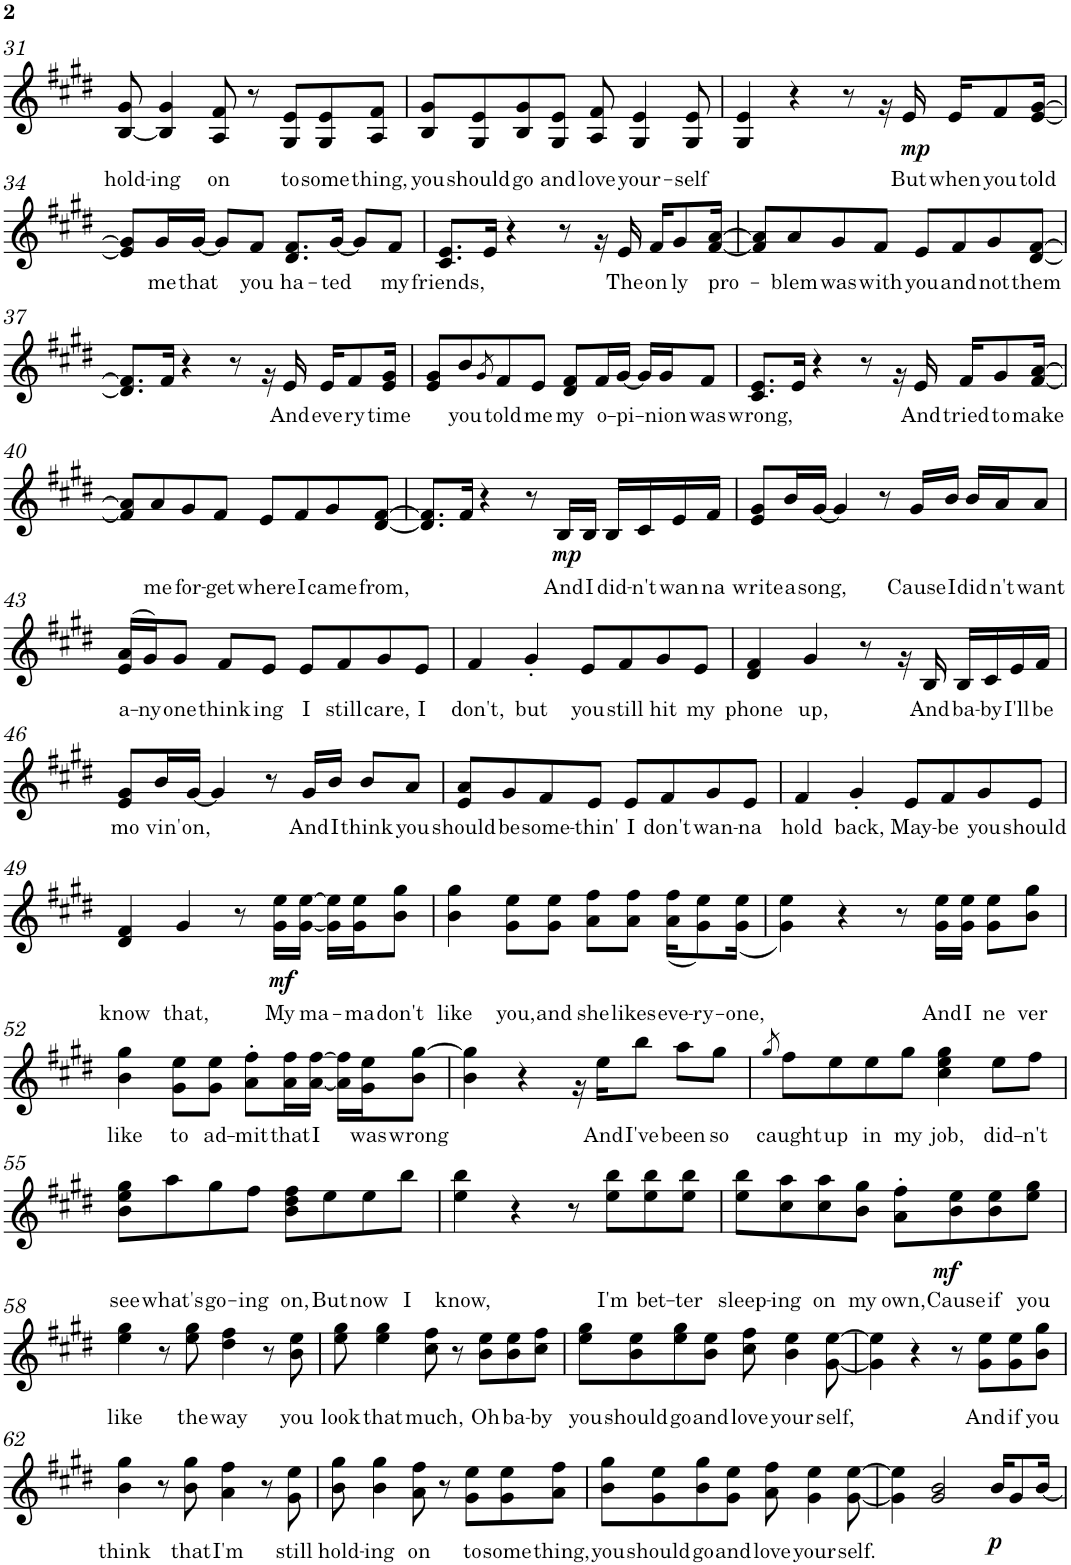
**kern	**text	**dynam
*part1	*part1	*part1
*staff1	*staff1	*staff1
*I"Piano	*	*
*I'Pno.	*	*
!!LO:PB:g=z
*clefG2	*	*
*k[f#c#g#d#]	*	*
*M4/4	*	*
=31	=31	=31
!	!LO:LY:b	!
[8B/ 8g#/	hold-	.
!	!LO:LY:b	!
4B/] 4g#/	ing	.
!	!LO:LY:b	!
8A/ 8f#/	on	.
8r	.	.
!	!LO:LY:b	!
8G#/ 8e/L	to	.
!	!LO:LY:b	!
8G#/ 8e/	some	.
!	!LO:LY:b	!
8A/ 8f#/J	thing,	.
=32	=32	=32
!	!LO:LY:b	!
8B/ 8g#/L	you	.
!	!LO:LY:b	!
8G#/ 8e/	should	.
!	!LO:LY:b	!
8B/ 8g#/	go	.
!	!LO:LY:b	!
8G#/ 8e/J	and	.
!	!LO:LY:b	!
8A/ 8f#/	love	.
!	!LO:LY:b	!
4G#/ 4e/	your-	.
!	!LO:LY:b	!
8G#/ 8e/	self	.
=33	=33	=33
4G#/ 4e/	.	.
4r	.	.
8r	.	.
16rg	.	.
!	!LO:LY:b	!LO:DY:b
16e/	But	mp
!	!LO:LY:b	!
16e/KL	when	.
!	!LO:LY:b	!
8f#/	you	.
!	!LO:LY:b	!
[16e/ [16g#/Jk	told	.
!!LO:LB:g=z
=34	=34	=34
8e/] 8g#/]L	.	.
!	!LO:LY:b	!
16g#/L	me	.
!	!LO:LY:b	!
[16g#/JJ	that	.
8g#/L]	.	.
!	!LO:LY:b	!
8f#/J	you	.
!	!LO:LY:b	!
8.d#/ 8.f#/L	ha-	.
!	!LO:LY:b	!
[16g#/Jk	ted	.
8g#/L]	.	.
!	!LO:LY:b	!
8f#/J	my	.
=35	=35	=35
!	!LO:LY:b	!
8.c#/ 8.e/L	friends,	.
16e/Jk	.	.
4r	.	.
8r	.	.
16rg	.	.
!	!LO:LY:b	!
16e/	The	.
!	!LO:LY:b	!
16f#/KL	on	.
!	!LO:LY:b	!
8g#/	ly	.
!	!LO:LY:b	!
[16f#/ [16a/Jk	pro-	.
=36	=36	=36
8f#/] 8a/]L	.	.
!	!LO:LY:b	!
8a/	blem	.
!	!LO:LY:b	!
8g#/	was	.
!	!LO:LY:b	!
8f#/J	with	.
!	!LO:LY:b	!
8e/L	you	.
!	!LO:LY:b	!
8f#/	and	.
!	!LO:LY:b	!
8g#/	not	.
!	!LO:LY:b	!
[8d#/ [8f#/J	them	.
!!LO:LB:g=z
=37	=37	=37
8.d#/] 8.f#/]L	.	.
16f#/Jk	.	.
4r	.	.
8r	.	.
16rg	.	.
!	!LO:LY:b	!
16e/	And	.
!	!LO:LY:b	!
16e/KL	eve	.
!	!LO:LY:b	!
8f#/	ry	.
!	!LO:LY:b	!
16e/ 16g#/Jk	time	.
=38	=38	=38
8e/ 8g#/L	.	.
!	!LO:LY:b	!
8b/	you	.
8qg#/	.	.
!	!LO:LY:b	!
8f#/	told	.
!	!LO:LY:b	!
8e/J	me	.
!	!LO:LY:b	!
8d#/ 8f#/L	my	.
!	!LO:LY:b	!
16f#/L	o-	.
!	!LO:LY:b	!
[16g#/JJ	pi-	.
16g#/LL]	.	.
!	!LO:LY:b	!
16g#/J	nion	.
!	!LO:LY:b	!
8f#/J	was	.
=39	=39	=39
!	!LO:LY:b	!
8.c#/ 8.e/L	wrong,	.
16e/Jk	.	.
4r	.	.
8r	.	.
16rg	.	.
!	!LO:LY:b	!
16e/	And	.
!	!LO:LY:b	!
16f#/KL	tried	.
!	!LO:LY:b	!
8g#/	to	.
!	!LO:LY:b	!
[16f#/ [16a/Jk	make	.
!!LO:LB:g=z
=40	=40	=40
8f#/] 8a/]L	.	.
!	!LO:LY:b	!
8a/	me	.
!	!LO:LY:b	!
8g#/	for-	.
!	!LO:LY:b	!
8f#/J	get	.
!	!LO:LY:b	!
8e/L	where	.
!	!LO:LY:b	!
8f#/	I	.
!	!LO:LY:b	!
8g#/	came	.
!	!LO:LY:b	!
[8d#/ [8f#/J	from,	.
=41	=41	=41
8.d#/] 8.f#/]L	.	.
16f#/Jk	.	.
4r	.	.
8r	.	.
!	!LO:LY:b	!LO:DY:b
16B/LL	And	mp
!	!LO:LY:b	!
16B/JJ	I	.
!	!LO:LY:b	!
16B/LL	did-	.
!	!LO:LY:b	!
16c#/	n't	.
!	!LO:LY:b	!
16e/	wan	.
!	!LO:LY:b	!
16f#/JJ	na	.
=42	=42	=42
!	!LO:LY:b	!
8e/ 8g#/L	write	.
!	!LO:LY:b	!
16b/L	a	.
!	!LO:LY:b	!
[16g#/JJ	song,	.
4g#/]	.	.
8r	.	.
!	!LO:LY:b	!
16g#/LL	Cause	.
!	!LO:LY:b	!
16b/JJ	I	.
!	!LO:LY:b	!
16b/LL	did	.
!	!LO:LY:b	!
16a/J	n't	.
!	!LO:LY:b	!
8a/J	want	.
!!LO:LB:g=z
=43	=43	=43
!	!LO:LY:b	!
(>16e/ 16a/LL	a-	.
!	!LO:LY:b	!
16g#/J)	ny	.
!	!LO:LY:b	!
8g#/J	one	.
!	!LO:LY:b	!
8f#/L	think	.
!	!LO:LY:b	!
8e/J	ing	.
!	!LO:LY:b	!
8e/L	I	.
!	!LO:LY:b	!
8f#/	still	.
!	!LO:LY:b	!
8g#/	care,	.
!	!LO:LY:b	!
8e/J	I	.
=44	=44	=44
!	!LO:LY:b	!
4f#/	don't,	.
!	!LO:LY:b	!
4g#'/	but	.
!	!LO:LY:b	!
8e/L	you	.
!	!LO:LY:b	!
8f#/	still	.
!	!LO:LY:b	!
8g#/	hit	.
!	!LO:LY:b	!
8e/J	my	.
=45	=45	=45
!	!LO:LY:b	!
4d#/ 4f#/	phone	.
!	!LO:LY:b	!
4g#/	up,	.
8r	.	.
16rg	.	.
!	!LO:LY:b	!
16B/	And	.
!	!LO:LY:b	!
16B/LL	ba-	.
!	!LO:LY:b	!
16c#/	by	.
!	!LO:LY:b	!
16e/	I'll	.
!	!LO:LY:b	!
16f#/JJ	be	.
!!LO:LB:g=z
=46	=46	=46
!	!LO:LY:b	!
8e/ 8g#/L	mo	.
!	!LO:LY:b	!
16b/L	vin'	.
!	!LO:LY:b	!
[16g#/JJ	on,	.
4g#/]	.	.
8r	.	.
!	!LO:LY:b	!
16g#/LL	And	.
!	!LO:LY:b	!
16b/JJ	I	.
!	!LO:LY:b	!
8b/L	think	.
!	!LO:LY:b	!
8a/J	you	.
=47	=47	=47
!	!LO:LY:b	!
8e/ 8a/L	should	.
!	!LO:LY:b	!
8g#/	be	.
!	!LO:LY:b	!
8f#/	some-	.
!	!LO:LY:b	!
8e/J	thin'	.
!	!LO:LY:b	!
8e/L	I	.
!	!LO:LY:b	!
8f#/	don't	.
!	!LO:LY:b	!
8g#/	wan-	.
!	!LO:LY:b	!
8e/J	na	.
=48	=48	=48
!	!LO:LY:b	!
4f#/	hold	.
!	!LO:LY:b	!
4g#'/	back,	.
!	!LO:LY:b	!
8e/L	May-	.
!	!LO:LY:b	!
8f#/	be	.
!	!LO:LY:b	!
8g#/	you	.
!	!LO:LY:b	!
8e/J	should	.
!!LO:LB:g=z
=49	=49	=49
!	!LO:LY:b	!
4d#/ 4f#/	know	.
!	!LO:LY:b	!
4g#/	that,	.
8r	.	.
!	!LO:LY:b	!LO:DY:b
16g#\ 16ee\LL	My	mf
!	!LO:LY:b	!
[16g#\ [16ee\JJ	ma-	.
16g#\] 16ee\]LL	.	.
!	!LO:LY:b	!
16g#\ 16ee\J	ma	.
!	!LO:LY:b	!
8b\ 8gg#\J	don't	.
=50	=50	=50
!	!LO:LY:b	!
4b\ 4gg#\	like	.
!	!LO:LY:b	!
8g#\ 8ee\L	you,	.
!	!LO:LY:b	!
8g#\ 8ee\J	and	.
!	!LO:LY:b	!
8a\ 8ff#\L	she	.
!	!LO:LY:b	!
8a\ 8ff#\J	likes	.
!	!LO:LY:b	!
(<16a\ 16ff#\KL	eve-	.
!	!LO:LY:b	!
8g#\ 8ee\)	ry-	.
!	!LO:LY:b	!
(<16g#\ 16ee\Jk	one,	.
=51	=51	=51
4g#\ 4ee\)	.	.
4r	.	.
8r	.	.
!	!LO:LY:b	!
16g#\ 16ee\LL	And	.
!	!LO:LY:b	!
16g#\ 16ee\JJ	I	.
!	!LO:LY:b	!
8g#\ 8ee\L	ne	.
!	!LO:LY:b	!
8b\ 8gg#\J	ver	.
!!LO:LB:g=z
=52	=52	=52
!	!LO:LY:b	!
4b\ 4gg#\	like	.
!	!LO:LY:b	!
8g#\ 8ee\L	to	.
!	!LO:LY:b	!
8g#\ 8ee\J	ad-	.
!	!LO:LY:b	!
8a\' 8ff#\'L	mit	.
!	!LO:LY:b	!
16a\ 16ff#\L	that	.
!	!LO:LY:b	!
[16a\ [16ff#\JJ	I	.
16a\] 16ff#\]LL	.	.
!	!LO:LY:b	!
16g#\ 16ee\J	was	.
!	!LO:LY:b	!
8b\ [8gg#\J	wrong	.
=53	=53	=53
4b\ 4gg#\]	.	.
4r	.	.
16rg	.	.
!	!LO:LY:b	!
16ee\KL	And	.
!	!LO:LY:b	!
8bb\J	I've	.
!	!LO:LY:b	!
8aa\L	been	.
!	!LO:LY:b	!
8gg#\J	so	.
=54	=54	=54
8qgg#/	.	.
!	!LO:LY:b	!
8ff#\L	caught	.
!	!LO:LY:b	!
8ee\	up	.
!	!LO:LY:b	!
8ee\	in	.
!	!LO:LY:b	!
8gg#\J	my	.
!	!LO:LY:b	!
4cc#\ 4ee\ 4gg#\	job,	.
!	!LO:LY:b	!
8ee\L	did-	.
!	!LO:LY:b	!
8ff#\J	n't	.
!!LO:LB:g=z
=55	=55	=55
!	!LO:LY:b	!
8b\ 8ee\ 8gg#\L	see	.
!	!LO:LY:b	!
8aa\	what's	.
!	!LO:LY:b	!
8gg#\	go-	.
!	!LO:LY:b	!
8ff#\J	ing	.
!	!LO:LY:b	!
8b\ 8dd#\ 8ff#\L	on,	.
!	!LO:LY:b	!
8ee\	But	.
!	!LO:LY:b	!
8ee\	now	.
!	!LO:LY:b	!
8bb\J	I	.
=56	=56	=56
!	!LO:LY:b	!
4ee\ 4bb\	know,	.
4r	.	.
8r	.	.
!	!LO:LY:b	!
8ee\ 8bb\L	I'm	.
!	!LO:LY:b	!
8ee\ 8bb\	bet-	.
!	!LO:LY:b	!
8ee\ 8bb\J	ter	.
=57	=57	=57
!	!LO:LY:b	!
8ee\ 8bb\L	sleep-	.
!	!LO:LY:b	!
8cc#\ 8aa\	ing	.
!	!LO:LY:b	!
8cc#\ 8aa\	on	.
!	!LO:LY:b	!
8b\ 8gg#\J	my	.
!	!LO:LY:b	!LO:DY:b
8a\' 8ff#\'L	own,	mf
!	!LO:LY:b	!
8b\ 8ee\	Cause	.
!	!LO:LY:b	!
8b\ 8ee\	if	.
!	!LO:LY:b	!
8ee\ 8gg#\J	you	.
!!LO:LB:g=z
=58	=58	=58
!	!LO:LY:b	!
4ee\ 4gg#\	like	.
8r	.	.
!	!LO:LY:b	!
8ee\ 8gg#\	the	.
!	!LO:LY:b	!
4dd#\ 4ff#\	way	.
8r	.	.
!	!LO:LY:b	!
8b\ 8ee\	you	.
=59	=59	=59
!	!LO:LY:b	!
8ee\ 8gg#\	look	.
!	!LO:LY:b	!
4ee\ 4gg#\	that	.
!	!LO:LY:b	!
8cc#\ 8ff#\	much,	.
8r	.	.
!	!LO:LY:b	!
8b\ 8ee\L	Oh	.
!	!LO:LY:b	!
8b\ 8ee\	ba-	.
!	!LO:LY:b	!
8cc#\ 8ff#\J	by	.
=60	=60	=60
!	!LO:LY:b	!
8ee\ 8gg#\L	you	.
!	!LO:LY:b	!
8b\ 8ee\	should	.
!	!LO:LY:b	!
8ee\ 8gg#\	go	.
!	!LO:LY:b	!
8b\ 8ee\J	and	.
!	!LO:LY:b	!
8cc#\ 8ff#\	love	.
!	!LO:LY:b	!
4b\ 4ee\	your	.
!	!LO:LY:b	!
[8g#\ [8ee\	self,	.
=61	=61	=61
4g#\] 4ee\]	.	.
4r	.	.
8r	.	.
!	!LO:LY:b	!
8g#\ 8ee\L	And	.
!	!LO:LY:b	!
8g#\ 8ee\	if	.
!	!LO:LY:b	!
8b\ 8gg#\J	you	.
!!LO:LB:g=z
=62	=62	=62
!	!LO:LY:b	!
4b\ 4gg#\	think	.
8r	.	.
!	!LO:LY:b	!
8b\ 8gg#\	that	.
!	!LO:LY:b	!
4a\ 4ff#\	I'm	.
8r	.	.
!	!LO:LY:b	!
8g#\ 8ee\	still	.
=63	=63	=63
!	!LO:LY:b	!
8b\ 8gg#\	hold-	.
!	!LO:LY:b	!
4b\ 4gg#\	ing	.
!	!LO:LY:b	!
8a\ 8ff#\	on	.
8r	.	.
!	!LO:LY:b	!
8g#\ 8ee\L	to	.
!	!LO:LY:b	!
8g#\ 8ee\	some	.
!	!LO:LY:b	!
8a\ 8ff#\J	thing,	.
=64	=64	=64
!	!LO:LY:b	!
8b\ 8gg#\L	you	.
!	!LO:LY:b	!
8g#\ 8ee\	should	.
!	!LO:LY:b	!
8b\ 8gg#\	go	.
!	!LO:LY:b	!
8g#\ 8ee\J	and	.
!	!LO:LY:b	!
8a\ 8ff#\	love	.
!	!LO:LY:b	!
4g#\ 4ee\	your	.
!	!LO:LY:b	!
[8g#\ [8ee\	self.	.
=65	=65	=65
4g#\] 4ee\]	.	.
2g#/ 2b/	.	.
!	!	!LO:DY:b
16b/KL	.	p
8g#/	.	.
[16b/Jk	.	.
=	=	=
*-	*-	*-
